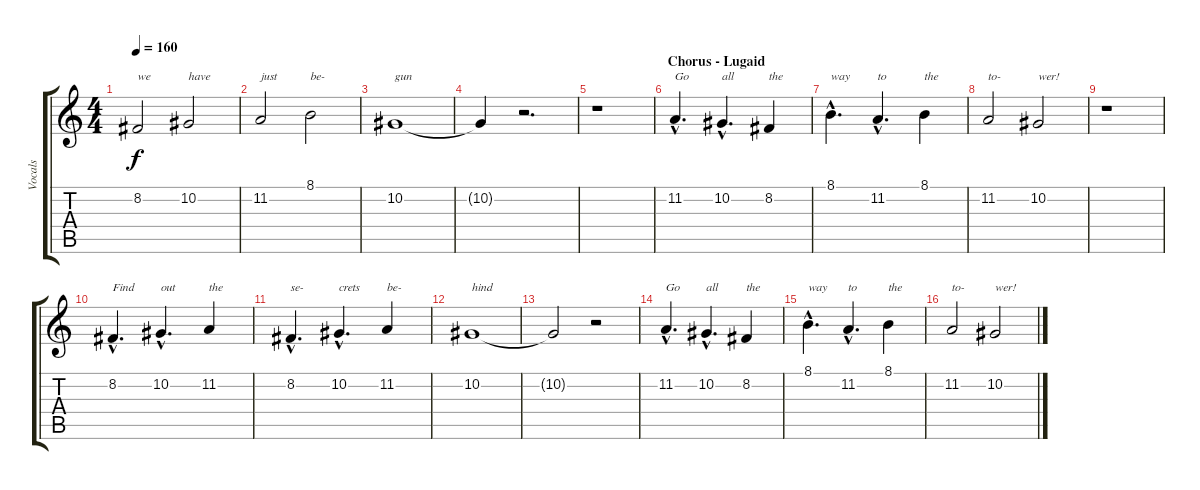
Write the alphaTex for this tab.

\track ("Vocals" "Vocals") {instrument choiraahs}
\staff {score tabs}
\tuning (Eb4 Bb3 Gb3 Db3 Ab2 Eb2) {hide}
\ts (4 4)
\tempo 160
\clef g2
\ks c
8.2.2{txt "we" dy f} 10.2.2{txt "have"} |
11.2.2{txt "just"} 8.1.2{txt "be-"} |
10.2.1{txt "gun"} |
10.2{t}.4 r.2{d} |
r.1 |
\section ("" "Chorus - Lugaid")
11.2{hac}.4{d txt "Go"} 10.2{hac}.4{d txt "all"} 8.2.4{txt "the"} |
8.1{hac}.4{d txt "way"} 11.2{hac}.4{d txt "to"} 8.1.4{txt "the"} |
11.2.2{txt "to-"} 10.2.2{txt "wer!"} |
r.1 |
8.2{hac}.4{d txt "Find"} 10.2{hac}.4{d txt "out"} 11.2.4{txt "the"} |
8.2{hac}.4{d txt "se-"} 10.2{hac}.4{d txt "crets"} 11.2.4{txt "be-"} |
10.2.1{txt "hind"} |
10.2{t}.2 r.2 |
11.2{hac}.4{d txt "Go"} 10.2{hac}.4{d txt "all"} 8.2.4{txt "the"} |
8.1{hac}.4{d txt "way"} 11.2{hac}.4{d txt "to"} 8.1.4{txt "the"} |
11.2.2{txt "to-"} 10.2.2{txt "wer!"}
